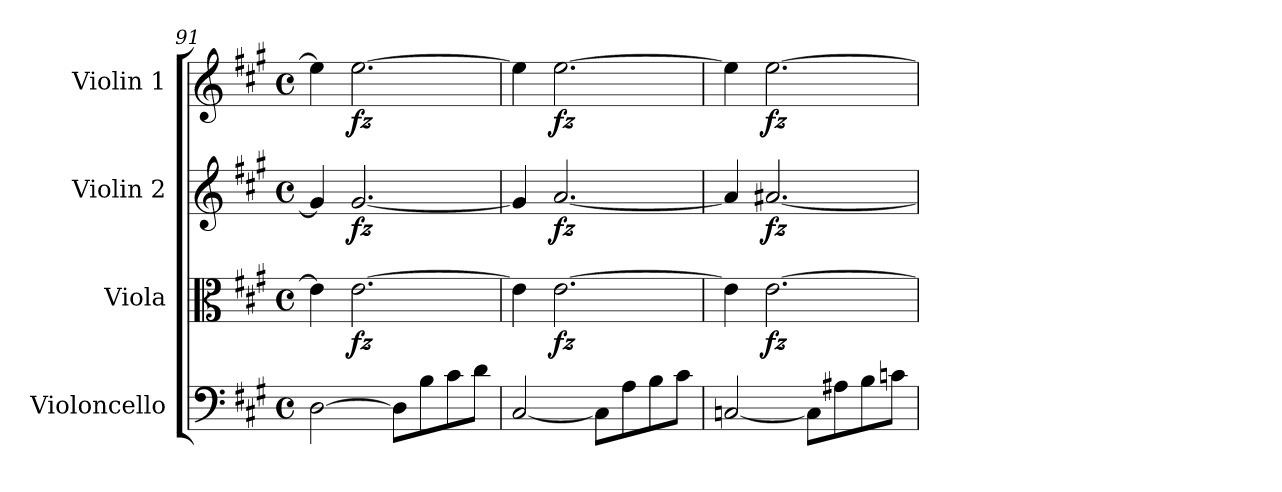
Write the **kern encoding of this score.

**kern	**kern	**dynam	**kern	**dynam	**kern	**dynam
*part4	*part3	*part3	*part2	*part2	*part1	*part1
*staff4	*staff3	*staff3	*staff2	*staff2	*staff1	*staff1
*I"Violoncello	*I"Viola	*	*I"Violin 2	*	*I"Violin 1	*
*I'Vc	*I'Vla	*	*I'Vln	*	*I'Vln	*
*clefF4	*clefC3	*	*clefG2	*	*clefG2	*
*k[f#c#g#]	*k[f#c#g#]	*	*k[f#c#g#]	*	*k[f#c#g#]	*
*M4/4	*M4/4	*	*M4/4	*	*M4/4	*
*met(c)	*met(c)	*	*met(c)	*	*met(c)	*
=91	=91	=91	=91	=91	=91	=91
[2D\	4e\]	.	4g#/]	.	4ee\]	.
!	!	!LO:DY:b	!	!LO:DY:b	!	!LO:DY:b
.	[2.e\	fz	[2.g#/	fz	[2.ee\	fz
8D\L]	.	.	.	.	.	.
8B\	.	.	.	.	.	.
8c#\	.	.	.	.	.	.
8d\J	.	.	.	.	.	.
=92	=92	=92	=92	=92	=92	=92
[2C#/	4e\]	.	4g#/]	.	4ee\]	.
!	!	!LO:DY:b	!	!LO:DY:b	!	!LO:DY:b
.	[2.e\	fz	[2.a/	fz	[2.ee\	fz
8C#\L]	.	.	.	.	.	.
8A\	.	.	.	.	.	.
8B\	.	.	.	.	.	.
8c#\J	.	.	.	.	.	.
=93	=93	=93	=93	=93	=93	=93
[2Cn/	4e\]	.	4a/]	.	4ee\]	.
!	!	!LO:DY:b	!	!LO:DY:b	!	!LO:DY:b
.	[2.e\	fz	[2.a#X/	fz	[2.ee\	fz
8C\L]	.	.	.	.	.	.
8A#X\	.	.	.	.	.	.
8B\	.	.	.	.	.	.
8cn\J	.	.	.	.	.	.
=	=	=	=	=	=	=
*-	*-	*-	*-	*-	*-	*-
